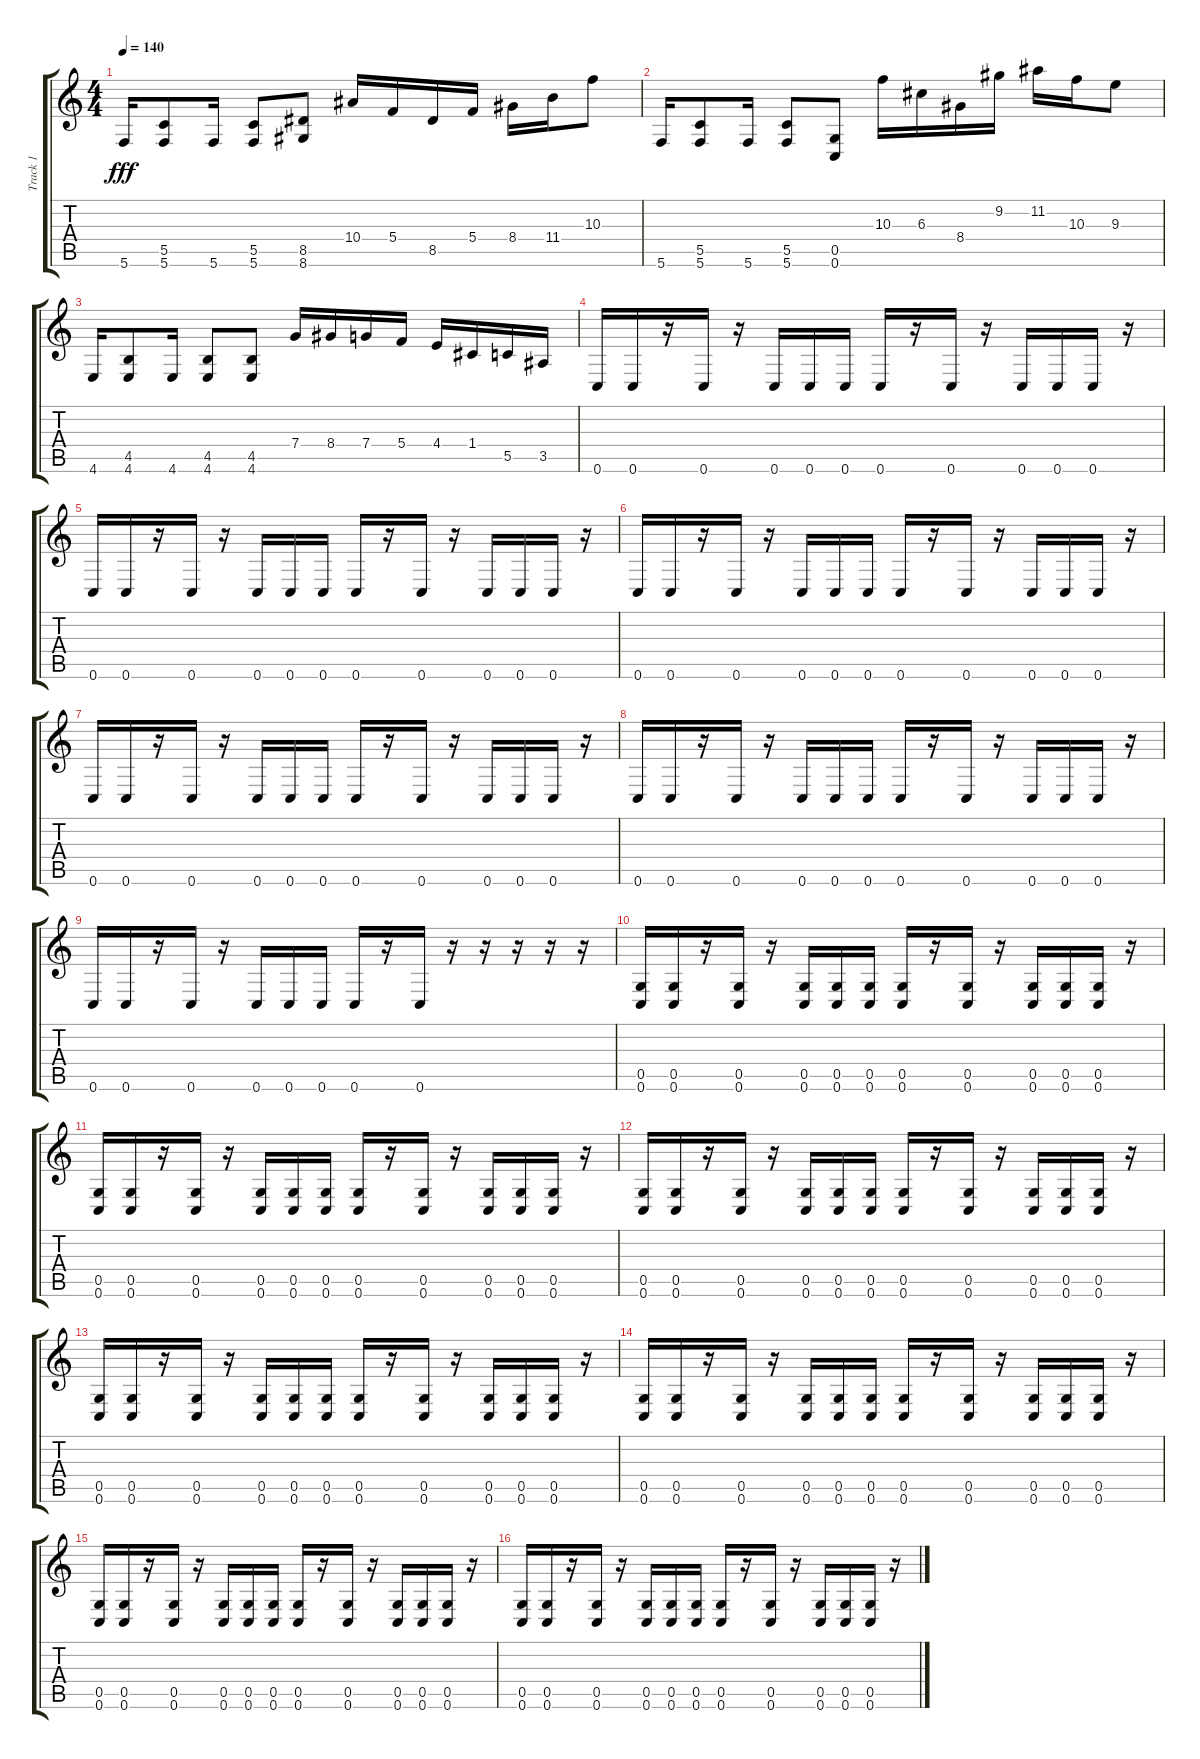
\track ("Track 1" "Track 1") {instrument distortionguitar}
\staff {score tabs}
\tuning (E4 B3 G3 C3 G2 C2) {hide}
\ts (4 4)
\tempo 140
\clef g2
\ks c
5.6.16{dy fff} (5.5 5.6).8 5.6.16 (5.5 5.6).8 (8.5 8.6).8 10.4.16 5.4.16 8.5.16 5.4.16 8.4.16 11.4.16 10.3.8 |
5.6.16 (5.5 5.6).8 5.6.16 (5.5 5.6).8 (0.5 0.6).8 10.3.16 6.3.16 8.4.16 9.2.16 11.2.16 10.3.16 9.3.8 |
4.6.16 (4.5 4.6).8 4.6.16 (4.5 4.6).8 (4.5 4.6).8 7.4.16 8.4.16 7.4.16 5.4.16 4.4.16 1.4.16 5.5.16 3.5.16 |
0.6.16 0.6.16 r.16 0.6.16 r.16 0.6.16 0.6.16 0.6.16 0.6.16 r.16 0.6.16 r.16 0.6.16 0.6.16 0.6.16 r.16 |
0.6.16 0.6.16 r.16 0.6.16 r.16 0.6.16 0.6.16 0.6.16 0.6.16 r.16 0.6.16 r.16 0.6.16 0.6.16 0.6.16 r.16 |
0.6.16 0.6.16 r.16 0.6.16 r.16 0.6.16 0.6.16 0.6.16 0.6.16 r.16 0.6.16 r.16 0.6.16 0.6.16 0.6.16 r.16 |
0.6.16 0.6.16 r.16 0.6.16 r.16 0.6.16 0.6.16 0.6.16 0.6.16 r.16 0.6.16 r.16 0.6.16 0.6.16 0.6.16 r.16 |
0.6.16 0.6.16 r.16 0.6.16 r.16 0.6.16 0.6.16 0.6.16 0.6.16 r.16 0.6.16 r.16 0.6.16 0.6.16 0.6.16 r.16 |
0.6.16 0.6.16 r.16 0.6.16 r.16 0.6.16 0.6.16 0.6.16 0.6.16 r.16 0.6.16 r.16 r.16 r.16 r.16 r.16 |
(0.5 0.6).16 (0.5 0.6).16 r.16 (0.5 0.6).16 r.16 (0.5 0.6).16 (0.5 0.6).16 (0.5 0.6).16 (0.5 0.6).16 r.16 (0.5 0.6).16 r.16 (0.5 0.6).16 (0.5 0.6).16 (0.5 0.6).16 r.16 |
(0.5 0.6).16 (0.5 0.6).16 r.16 (0.5 0.6).16 r.16 (0.5 0.6).16 (0.5 0.6).16 (0.5 0.6).16 (0.5 0.6).16 r.16 (0.5 0.6).16 r.16 (0.5 0.6).16 (0.5 0.6).16 (0.5 0.6).16 r.16 |
(0.5 0.6).16 (0.5 0.6).16 r.16 (0.5 0.6).16 r.16 (0.5 0.6).16 (0.5 0.6).16 (0.5 0.6).16 (0.5 0.6).16 r.16 (0.5 0.6).16 r.16 (0.5 0.6).16 (0.5 0.6).16 (0.5 0.6).16 r.16 |
(0.5 0.6).16 (0.5 0.6).16 r.16 (0.5 0.6).16 r.16 (0.5 0.6).16 (0.5 0.6).16 (0.5 0.6).16 (0.5 0.6).16 r.16 (0.5 0.6).16 r.16 (0.5 0.6).16 (0.5 0.6).16 (0.5 0.6).16 r.16 |
(0.5 0.6).16 (0.5 0.6).16 r.16 (0.5 0.6).16 r.16 (0.5 0.6).16 (0.5 0.6).16 (0.5 0.6).16 (0.5 0.6).16 r.16 (0.5 0.6).16 r.16 (0.5 0.6).16 (0.5 0.6).16 (0.5 0.6).16 r.16 |
(0.5 0.6).16 (0.5 0.6).16 r.16 (0.5 0.6).16 r.16 (0.5 0.6).16 (0.5 0.6).16 (0.5 0.6).16 (0.5 0.6).16 r.16 (0.5 0.6).16 r.16 (0.5 0.6).16 (0.5 0.6).16 (0.5 0.6).16 r.16 |
(0.5 0.6).16 (0.5 0.6).16 r.16 (0.5 0.6).16 r.16 (0.5 0.6).16 (0.5 0.6).16 (0.5 0.6).16 (0.5 0.6).16 r.16 (0.5 0.6).16 r.16 (0.5 0.6).16 (0.5 0.6).16 (0.5 0.6).16 r.16
